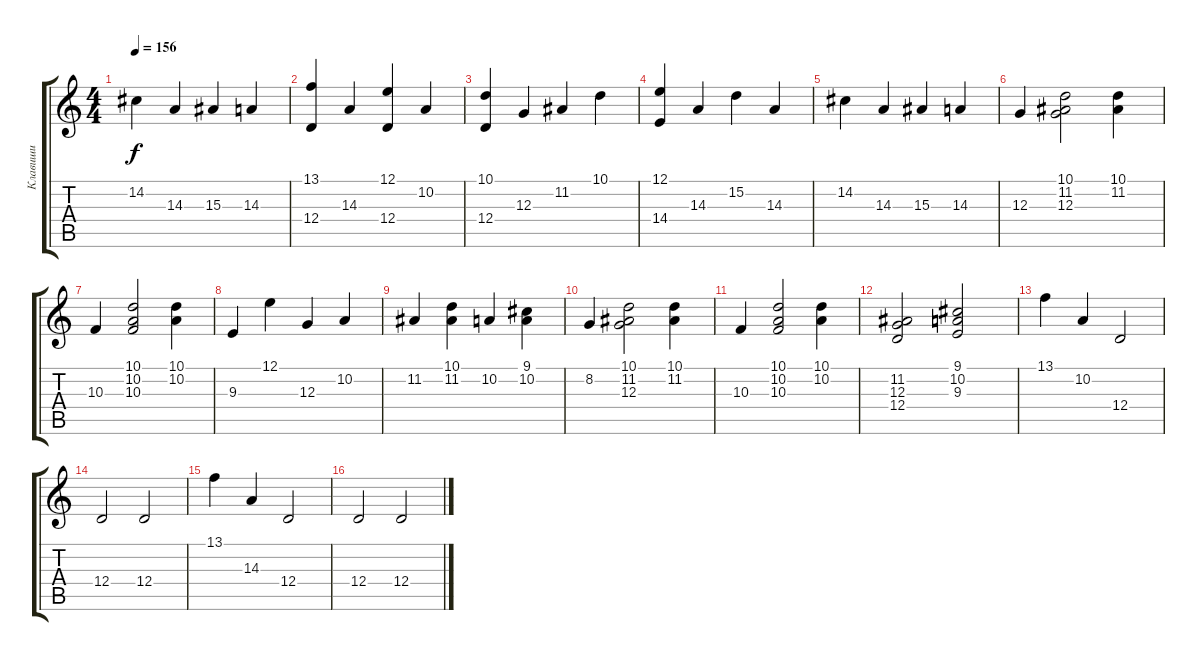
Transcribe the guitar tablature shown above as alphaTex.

\track ("Клавиши" "Клавиши") {instrument electricgrandpiano}
\staff {score tabs}
\tuning (E4 B3 G3 D3 A2 E2) {hide}
\ts (4 4)
\tempo 156
\clef g2
\ks c
14.2.4{dy f} 14.3.4 15.3.4 14.3.4 |
(13.1 12.4).4 14.3.4 (12.1 12.4).4 10.2.4 |
(10.1 12.4).4 12.3.4 11.2.4 10.1.4 |
(12.1 14.4).4 14.3.4 15.2.4 14.3.4 |
14.2.4 14.3.4 15.3.4 14.3.4 |
12.3.4 (10.1 11.2 12.3).2 (10.1 11.2).4 |
10.3.4 (10.1 10.2 10.3).2 (10.1 10.2).4 |
9.3.4 12.1.4 12.3.4 10.2.4 |
11.2.4 (10.1 11.2).4 10.2.4 (9.1 10.2).4 |
8.2.4 (10.1 11.2 12.3).2 (10.1 11.2).4 |
10.3.4 (10.1 10.2 10.3).2 (10.1 10.2).4 |
(11.2 12.3 12.4).2 (9.1 10.2 9.3).2 |
13.1.4 10.2.4 12.4.2 |
12.4.2 12.4.2 |
13.1.4 14.3.4 12.4.2 |
12.4.2 12.4.2
